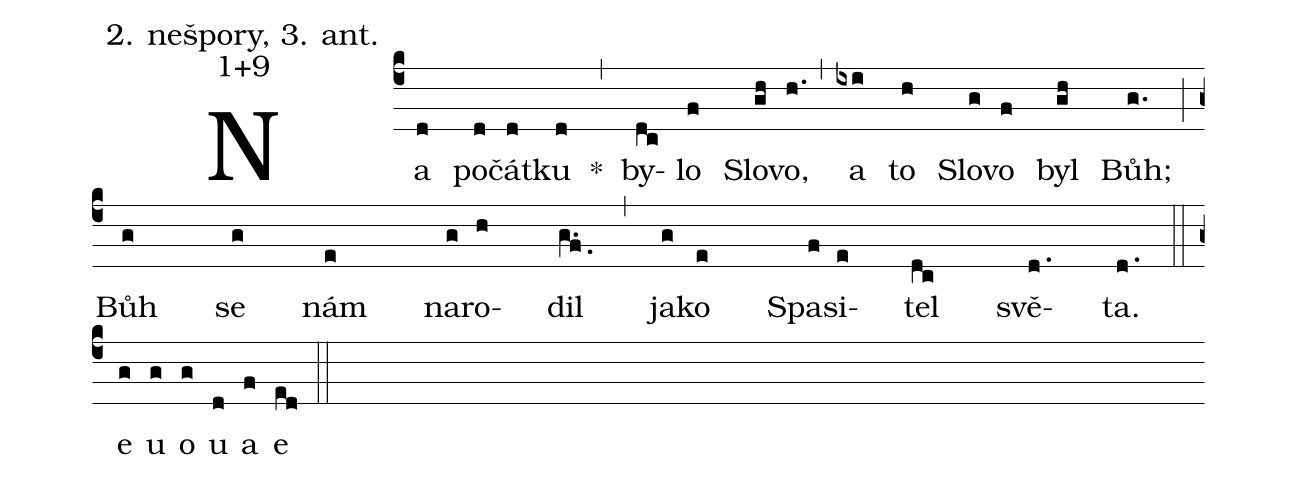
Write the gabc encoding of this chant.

office-part: 2. nešpory, 3. ant.;
mode: 1+9;
%%
(c4)
Na(d) po(d)čát(d)ku(d) *(,)
by(dc)lo(f) Slo(gh)vo,(h.) (,)
a(ixi) to(h) Slo(g)vo(f) byl(gh) Bůh;(g.) (;)
Bůh(g) se(g) nám(e) na(g)ro(h)dil(g.f.) (,)
ja(g)ko(e) Spa(f)si(e)tel(dc) svě(d.)ta.(d.) (::z)

e(g) u(g) o(g) u(d) a(f) e(ed) (::)
